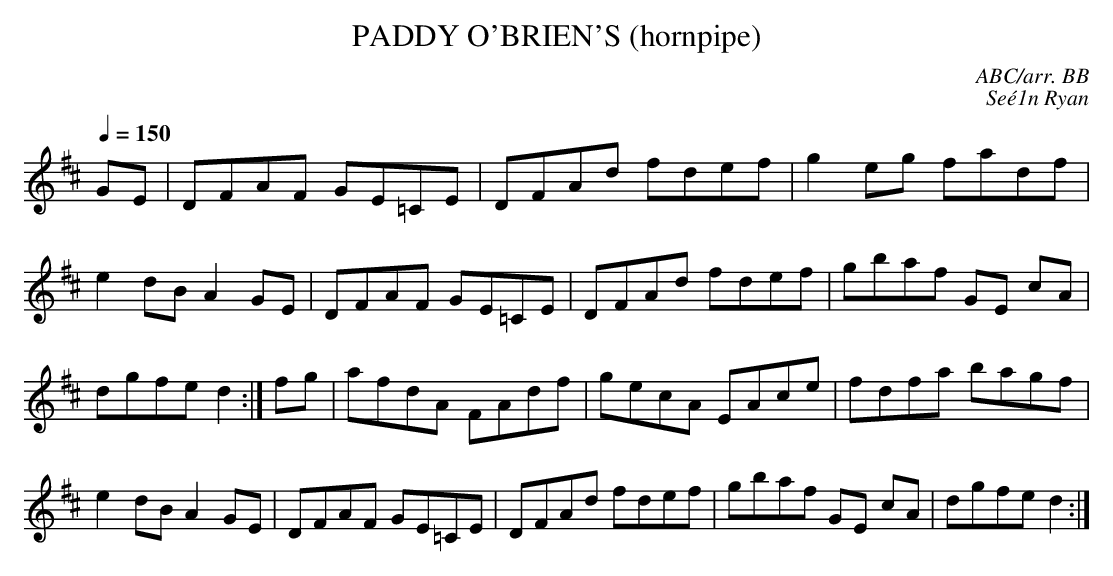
X:1
T:PADDY O'BRIEN'S (hornpipe)\
C:ABC/arr. BB\
C:Se\'e1n Ryan\
Q:1/4=150\
L:1/8\
M:C|\
K:D\
GE|DFAF GE=CE|DFAd fdef|g2 eg fadf|e2 dB A2 GE|\
DFAF GE=CE|DFAd fdef|gbaf GE cA|dgfe d2:|\
fg|afdA FAdf|gecA EAce|fdfa bagf|e2 dB A2 GE|\
DFAF GE=CE|DFAd fdef|gbaf GE cA|dgfe d2:|\
\
\
